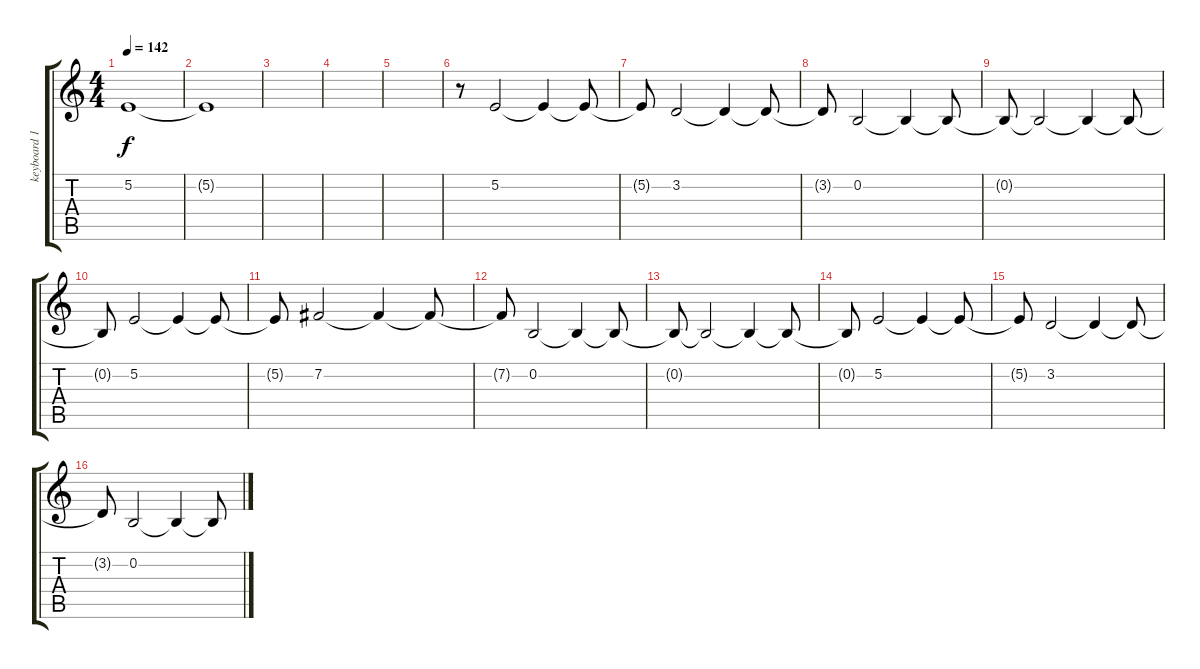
\track ("keyboard 1" "keyboard 1") {instrument stringensemble1}
\staff {score tabs}
\tuning (E4 B3 G3 D3 A2 E2) {hide}
\ts (4 4)
\tempo 142
\clef g2
\ks c
5.2{t}.1{dy f} |
5.2{t}.1 |
|
|
|
r.8{volume 10} 5.2.2 5.2{t}.4 5.2{t}.8 |
5.2{t}.8 3.2.2 3.2{t}.4 3.2{t}.8 |
3.2{t}.8 0.2.2 0.2{t}.4 0.2{t}.8 |
0.2{t}.8 0.2{t}.2 0.2{t}.4 0.2{t}.8 |
0.2{t}.8 5.2.2 5.2{t}.4 5.2{t}.8 |
5.2{t}.8 7.2.2 7.2{t}.4 7.2{t}.8 |
7.2{t}.8 0.2.2 0.2{t}.4 0.2{t}.8 |
0.2{t}.8 0.2{t}.2 0.2{t}.4 0.2{t}.8 |
0.2{t}.8 5.2.2 5.2{t}.4 5.2{t}.8 |
5.2{t}.8 3.2.2 3.2{t}.4 3.2{t}.8 |
3.2{t}.8 0.2.2 0.2{t}.4 0.2{t}.8
